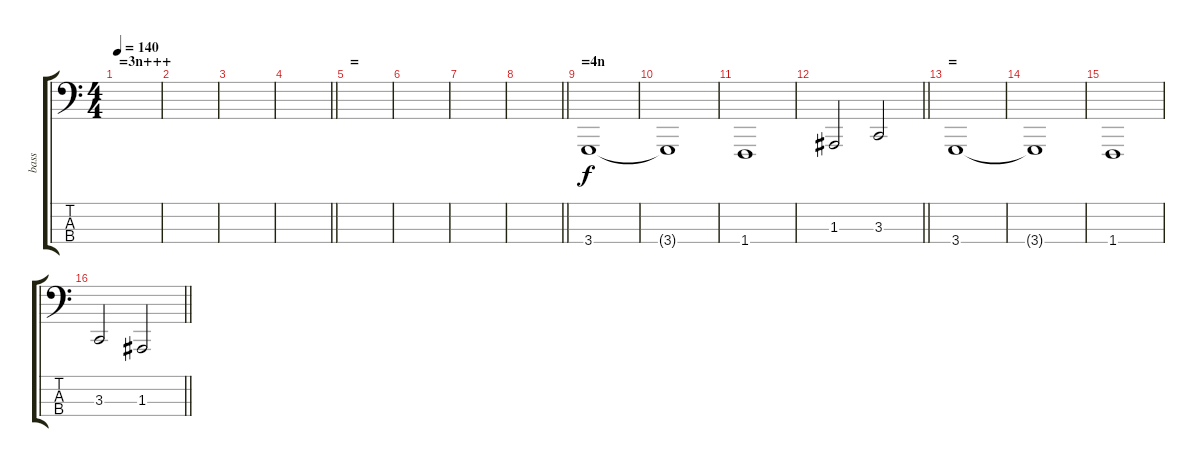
\track ("bass" "bass") {instrument brightacousticpiano}
\staff {score tabs}
\tuning (G2 D2 A1 E1) {hide}
\ts (4 4)
\section ("" "=3n+++")
\tempo 140
\clef f4
\ks c
|
|
|
\barLineRight lightlight
|
\section ("" "=")
|
|
|
\barLineRight lightlight
|
\section ("" "=4n")
3.4.1 |
3.4{t}.1 |
1.4.1 |
\barLineRight lightlight
1.3.2 3.3.2 |
\section ("" "=")
3.4.1 |
3.4{t}.1 |
1.4.1 |
\barLineRight lightlight
3.3.2 1.3.2
